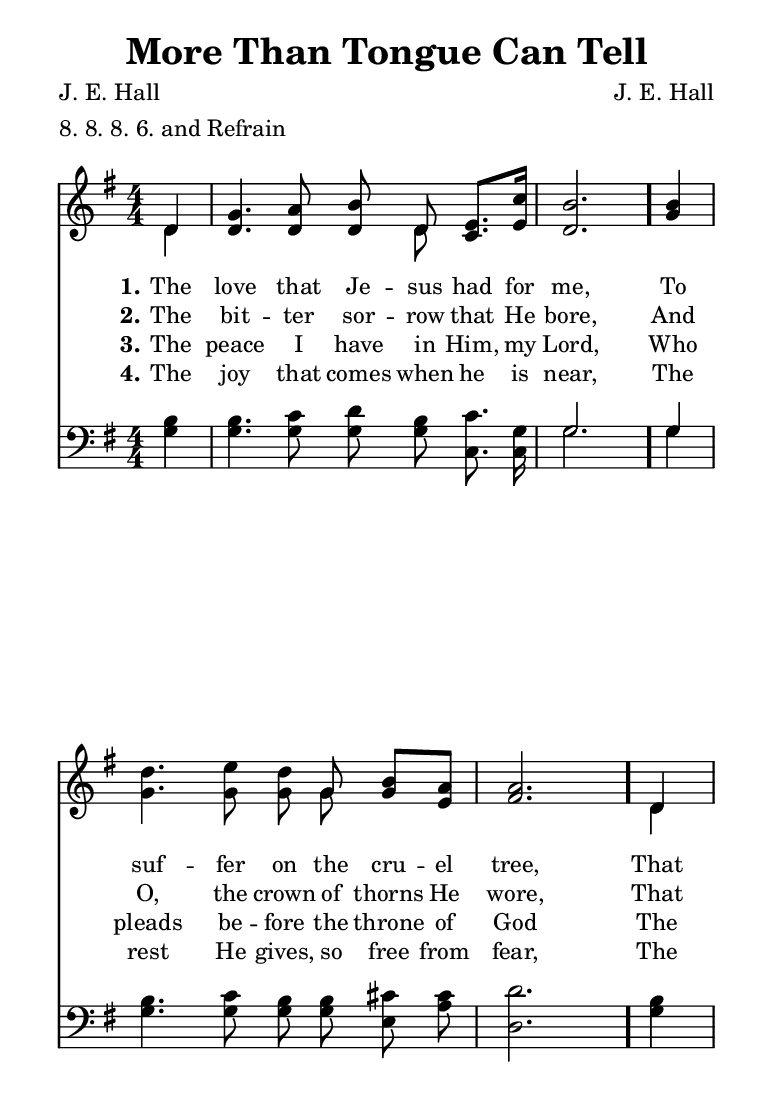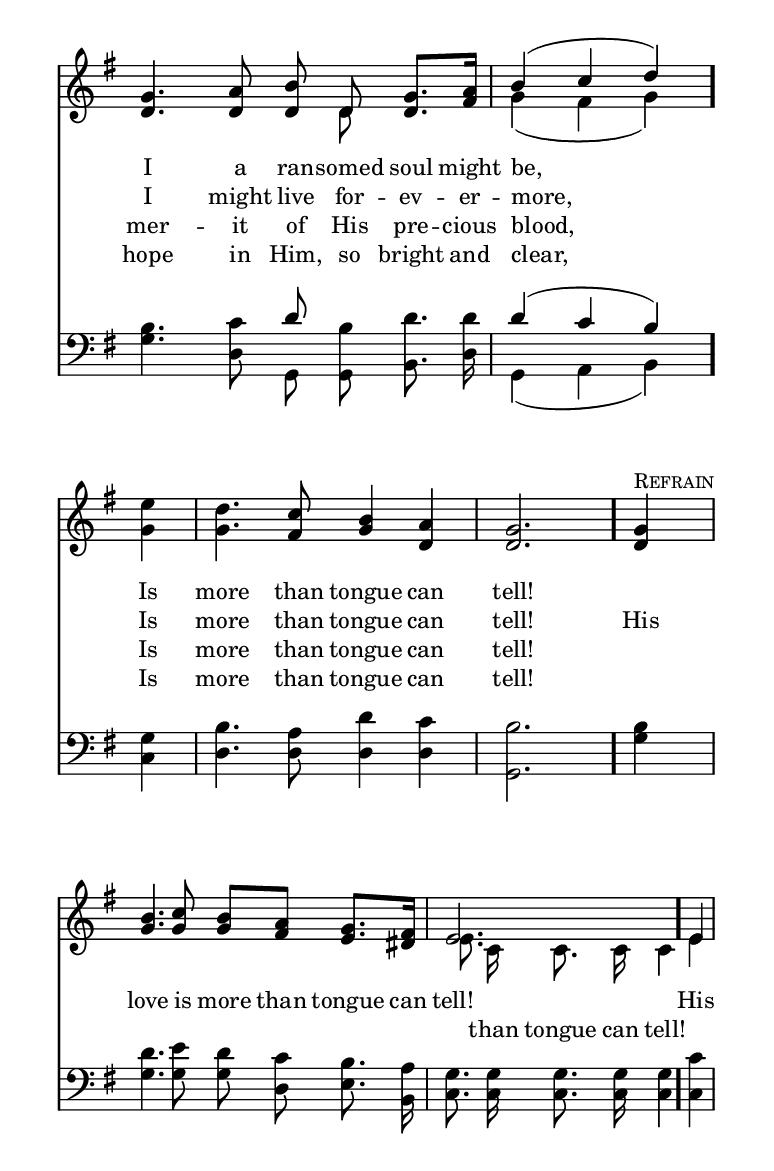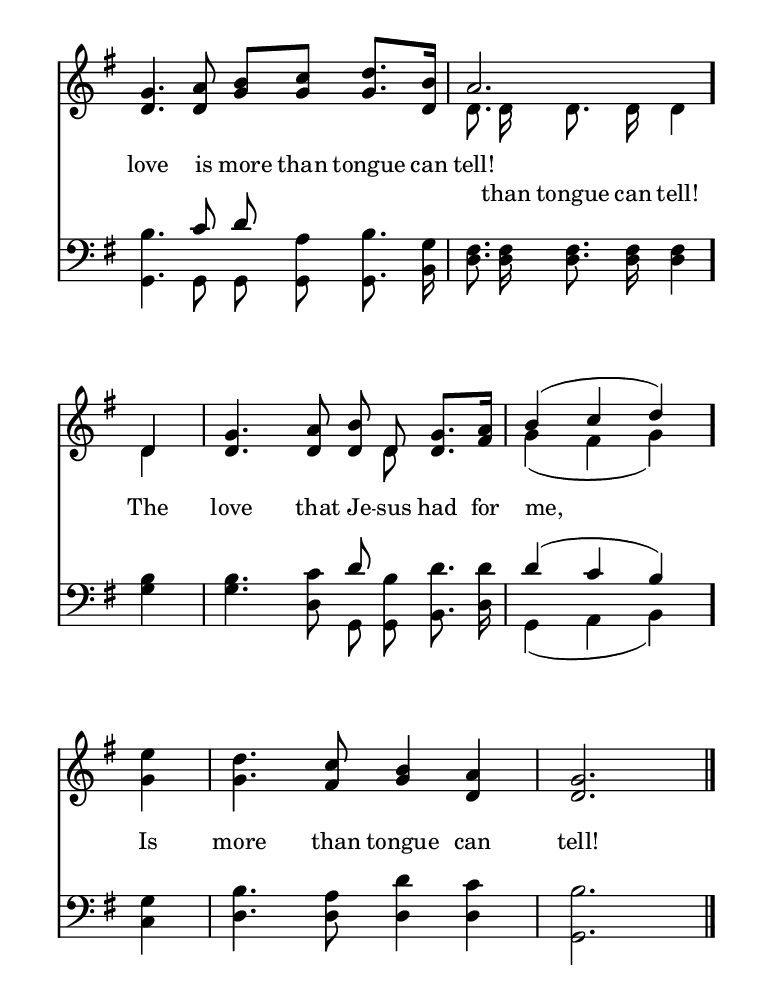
\include "common/global.ily"
\paper {
  \include "common/paper.ily"
}

\header{
  hymnnumber = "241"
  title = "More Than Tongue Can Tell"
  tunename = ""
  meter = "8. 8. 8. 6. and Refrain"
  poet = "J. E. Hall"
  composer = "J. E. Hall"
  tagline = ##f
}

global = {
  \include "common/overrides.ily"
  \override Staff.TimeSignature.style = #'numbered
  \time 4/4
  \override Score.MetronomeMark.transparent = ##t % hide all fermata changes too
  \tempo 4=90
  \key g \major
  \partial 4
  \autoBeamOff
}

patternA = { c4 | c4. c8 c c c8. c16 | c2. }
patternE = { c4 | c4. c8 c c c8. c16 | c8. c16 c8. c16 c4 }
patternB = { c4 | c4. c8 c c c c | c2. }
patternC = { c4 | c4. c8 c c c8. c16 | c4( c c) }
patternD = { c4 | c4. c8 c4 c | c2. }

notesSoprano = {
\global
\relative c' {

  d4 | g4. a8 b d, e8. c'16 | b2.
  b4 | d4. e8 d g, b a | a2.
  d,4 | g4. a8 b d, g8. a16 | b4( c d)
  e4 | d4. c8 b4 a | g2.

  \eogbreak

  << s^\markup { \small \caps "Refrain" }
  \changePitch \patternA { g | b c b a g fis | e } >>
  \changePitch \patternA { e | g a b c d b | a }
  d,4 | g4. a8 b d, g8. a16 | b4( c d)
  e4 | d4. c8 b4 a | g2.

  \bar "|."

}
}

notesAlto = {
\global
\relative e' {

  \changePitch \patternA { d | d d d d c e | d }
  \changePitch \patternB { g | g g g g g e | fis }
  \changePitch \patternC { d | d d d d d fis | g( fis g) }
  \changePitch \patternD { g | g fis g d | d }

  \changePitch \patternE { d | g g g fis e dis | e c c c c }
  \changePitch \patternE { e | d d g g g d | d d d d d }
  \changePitch \patternC { d | d d d d d fis | g( fis g) }
  \changePitch \patternD { g | g fis g d | d }

}
}

notesTenor = {
\global
\relative a {

  \changePitch \patternA { b | b c d b c g | g }
  \changePitch \patternB { g | b c b b cis cis | d }
  \changePitch \patternC { b | b c d b d d | d c b }
  \changePitch \patternD { g | b a d c | b }

  \changePitch \patternE { b d e d c b a | g g g g g }
  \changePitch \patternE { c | b c d a b g | fis fis fis fis fis }
  \changePitch \patternC { b | b c d b d d | d c b }
  \changePitch \patternD { g | b a d c | b }

}
}

notesBass = {
\global
\relative f {

  \changePitch \patternA { g | g g g g c, c | g' }
  \changePitch \patternB { g | g g g g e a | d, }
  \changePitch \patternC { g | g d g, g b d | g, a b }
  \changePitch \patternD { c | d d d d | g, }

  \changePitch \patternE { g' | g g g d e b | c c c c c }
  \changePitch \patternE { c | g g g g g b | d d d d d }
  \changePitch \patternC { g | g d g, g b d | g, a b }
  \changePitch \patternD { c | d d d d | g, }

}
}

Refrain = \lyricmode {

His love is more than tongue can tell! \bar "."
His love is more than tongue can tell! \bar "."
The love that Je -- sus had for me,__ \bar "."
Is more than tongue can tell! \bar "."

}

wordsA = \lyricmode {
\set stanza = "1."

The love that Je -- sus had for me, \bar "."
To suf -- fer on the cru -- el tree, \bar "."
That I a ran -- somed soul might be,__ \bar "."
Is more than tongue can tell! \bar "."

}

wordsB = \lyricmode {
\set stanza = "2."

The bit -- ter sor -- row that He bore,
And O, the crown of thorns He wore,
That I might live for -- ev -- er -- more,__
Is more than tongue can tell!

\Refrain

}

wordsC = \lyricmode {
\set stanza = "3."

The peace I have in Him, my Lord,
Who pleads be -- fore the throne of God
The mer -- it of His pre -- cious blood,__
Is more than tongue can tell!

}

wordsD = \lyricmode {
\set stanza = "4."

The joy that comes when he is near,
The rest He gives, so free from fear,
The hope in Him, so bright and clear,__
Is more than tongue can tell!

}

underWords = \lyricmode {

\repeat unfold 38 \skip 4
than tongue can tell!
\repeat unfold 8 \skip 4
than tongue can tell!

}

\score {
  \context ChoirStaff <<
    \context Staff = upper <<
      \set ChoirStaff.systemStartDelimiter = #'SystemStartBar
      \partcombine #'(2 . 9) \notesSoprano \notesAlto
      \context NullVoice = sopranos { \voiceOne << \notesSoprano >> }
      \context NullVoice = altos { \voiceTwo << \notesAlto >> }
      \context Lyrics = one   \lyricsto sopranos \wordsA
      \context Lyrics = two   \lyricsto sopranos \wordsB
      \context Lyrics = three \lyricsto sopranos \wordsC
      \context Lyrics = four  \lyricsto sopranos \wordsD
    >>
    \context Staff = men <<
      \clef bass
      \partcombine #'(2 . 9) \notesTenor \notesBass
      \context NullVoice = tenors { \voiceOne << \notesTenor >> }
      \context NullVoice = basses { \voiceTwo << \notesBass >> }
      \context Lyrics = three \with { alignAboveContext = men } \lyricsto tenors \underWords
    >>
  >>
  \layout {
    \include "common/layout.ily"
  }
  \midi{
    \include "common/midi.ily"
  }
}

\version "2.19.49"  % necessary for upgrading to future LilyPond versions.

% vi:set et ts=2 sw=2 ai nocindent syntax=lilypond:
